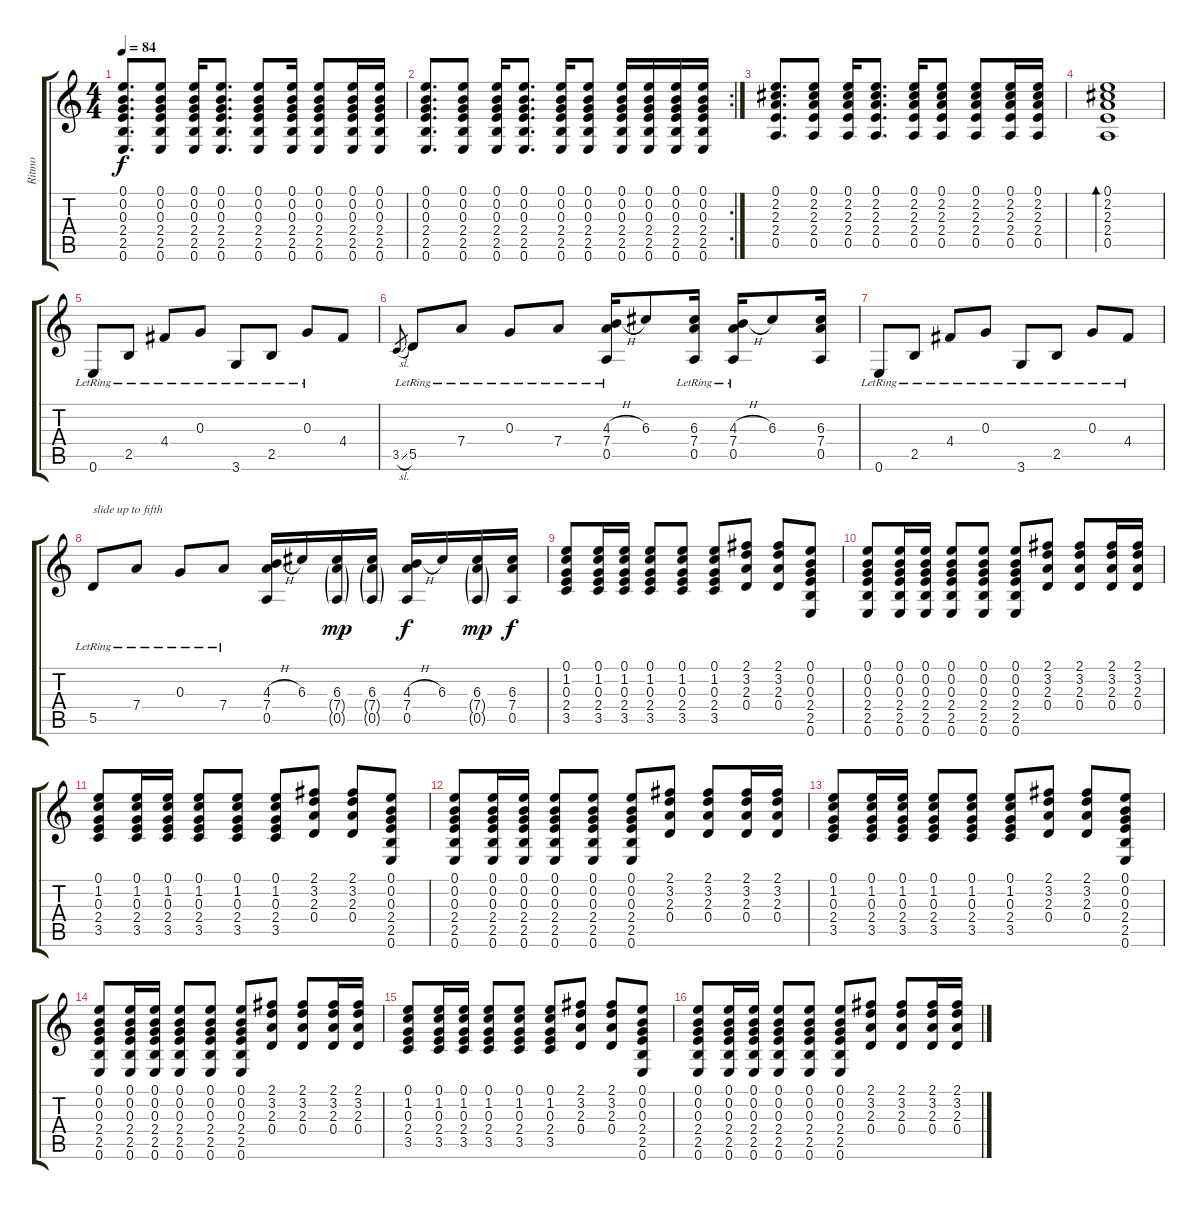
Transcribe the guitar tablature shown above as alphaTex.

\track ("Ritmo" "Ritmo") {instrument acousticguitarsteel}
\staff {score tabs}
\tuning (E4 B3 G3 D3 A2 E2) {hide}
\ts (4 4)
\tempo 84
\clef g2
\ks c
(0.1 0.2 0.3 2.4 2.5 0.6).8{d dy f} (0.1 0.2 0.3 2.4 2.5 0.6).8 (0.1 0.2 0.3 2.4 2.5 0.6).16 (0.1 0.2 0.3 2.4 2.5 0.6).8{d} (0.1 0.2 0.3 2.4 2.5 0.6).8 (0.1 0.2 0.3 2.4 2.5 0.6).16 (0.1 0.2 0.3 2.4 2.5 0.6).8 (0.1 0.2 0.3 2.4 2.5 0.6).16 (0.1 0.2 0.3 2.4 2.5 0.6).16 |
\rc 2
(0.1 0.2 0.3 2.4 2.5 0.6).8{d} (0.1 0.2 0.3 2.4 2.5 0.6).8 (0.1 0.2 0.3 2.4 2.5 0.6).16 (0.1 0.2 0.3 2.4 2.5 0.6).8{d} (0.1 0.2 0.3 2.4 2.5 0.6).16 (0.1 0.2 0.3 2.4 2.5 0.6).8 (0.1 0.2 0.3 2.4 2.5 0.6).16 (0.1 0.2 0.3 2.4 2.5 0.6).16 (0.1 0.2 0.3 2.4 2.5 0.6).16 (0.1 0.2 0.3 2.4 2.5 0.6).16 |
(0.1 2.2 2.3 2.4 0.5).8{d} (0.1 2.2 2.3 2.4 0.5).8 (0.1 2.2 2.3 2.4 0.5).16 (0.1 2.2 2.3 2.4 0.5).8{d} (0.1 2.2 2.3 2.4 0.5).16 (0.1 2.2 2.3 2.4 0.5).8 (0.1 2.2 2.3 2.4 0.5).8 (0.1 2.2 2.3 2.4 0.5).16 (0.1 2.2 2.3 2.4 0.5).16 |
(0.1 2.2 2.3 2.4 0.5).1{bd 120} |
0.6{lr}.8 2.5{lr}.8 4.4{lr}.8 0.3{lr}.8 3.6{lr}.8 2.5{lr}.8 0.3{lr}.8 4.4.8 |
3.5{sl}.8{gr} 5.5{lr}.8 7.4{lr}.8 0.3{lr}.8 7.4{lr}.8 (4.3{h} 7.4{lr} 0.5{lr}).16 6.3.8 (6.3{lr} 7.4{lr} 0.5{lr}).16 (4.3{h lr} 7.4{lr} 0.5{lr}).16 6.3.8 (6.3 7.4 0.5).16 |
0.6{lr}.8 2.5{lr}.8 4.4{lr}.8 0.3{lr}.8 3.6{lr}.8 2.5{lr}.8 0.3{lr}.8 4.4{lr}.8 |
5.5{lr}.8{txt "slide up to fifth"} 7.4{lr}.8 0.3{lr}.8 7.4{lr}.8 (4.3{h} 7.4 0.5).16 6.3.16 (6.3 7.4{g} 0.5{g}).16{dy mp} (6.3 7.4{g} 0.5{g}).16 (4.3{h} 7.4 0.5).16{dy f} 6.3.16 (6.3 7.4{g} 0.5{g}).16{dy mp} (6.3 7.4 0.5).16{dy f} |
(0.1 1.2 0.3 2.4 3.5).8 (0.1 1.2 0.3 2.4 3.5).16 (0.1 1.2 0.3 2.4 3.5).16 (0.1 1.2 0.3 2.4 3.5).8 (0.1 1.2 0.3 2.4 3.5).8 (0.1 1.2 0.3 2.4 3.5).8 (2.1 3.2 2.3 0.4).8 (2.1 3.2 2.3 0.4).8 (0.1 0.2 0.3 2.4 2.5 0.6).8 |
(0.1 0.2 0.3 2.4 2.5 0.6).8 (0.1 0.2 0.3 2.4 2.5 0.6).16 (0.1 0.2 0.3 2.4 2.5 0.6).16 (0.1 0.2 0.3 2.4 2.5 0.6).8 (0.1 0.2 0.3 2.4 2.5 0.6).8 (0.1 0.2 0.3 2.4 2.5 0.6).8 (2.1 3.2 2.3 0.4).8 (2.1 3.2 2.3 0.4).8 (2.1 3.2 2.3 0.4).16 (2.1 3.2 2.3 0.4).16 |
(0.1 1.2 0.3 2.4 3.5).8 (0.1 1.2 0.3 2.4 3.5).16 (0.1 1.2 0.3 2.4 3.5).16 (0.1 1.2 0.3 2.4 3.5).8 (0.1 1.2 0.3 2.4 3.5).8 (0.1 1.2 0.3 2.4 3.5).8 (2.1 3.2 2.3 0.4).8 (2.1 3.2 2.3 0.4).8 (0.1 0.2 0.3 2.4 2.5 0.6).8 |
(0.1 0.2 0.3 2.4 2.5 0.6).8 (0.1 0.2 0.3 2.4 2.5 0.6).16 (0.1 0.2 0.3 2.4 2.5 0.6).16 (0.1 0.2 0.3 2.4 2.5 0.6).8 (0.1 0.2 0.3 2.4 2.5 0.6).8 (0.1 0.2 0.3 2.4 2.5 0.6).8 (2.1 3.2 2.3 0.4).8 (2.1 3.2 2.3 0.4).8 (2.1 3.2 2.3 0.4).16 (2.1 3.2 2.3 0.4).16 |
(0.1 1.2 0.3 2.4 3.5).8 (0.1 1.2 0.3 2.4 3.5).16 (0.1 1.2 0.3 2.4 3.5).16 (0.1 1.2 0.3 2.4 3.5).8 (0.1 1.2 0.3 2.4 3.5).8 (0.1 1.2 0.3 2.4 3.5).8 (2.1 3.2 2.3 0.4).8 (2.1 3.2 2.3 0.4).8 (0.1 0.2 0.3 2.4 2.5 0.6).8 |
(0.1 0.2 0.3 2.4 2.5 0.6).8 (0.1 0.2 0.3 2.4 2.5 0.6).16 (0.1 0.2 0.3 2.4 2.5 0.6).16 (0.1 0.2 0.3 2.4 2.5 0.6).8 (0.1 0.2 0.3 2.4 2.5 0.6).8 (0.1 0.2 0.3 2.4 2.5 0.6).8 (2.1 3.2 2.3 0.4).8 (2.1 3.2 2.3 0.4).8 (2.1 3.2 2.3 0.4).16 (2.1 3.2 2.3 0.4).16 |
(0.1 1.2 0.3 2.4 3.5).8 (0.1 1.2 0.3 2.4 3.5).16 (0.1 1.2 0.3 2.4 3.5).16 (0.1 1.2 0.3 2.4 3.5).8 (0.1 1.2 0.3 2.4 3.5).8 (0.1 1.2 0.3 2.4 3.5).8 (2.1 3.2 2.3 0.4).8 (2.1 3.2 2.3 0.4).8 (0.1 0.2 0.3 2.4 2.5 0.6).8 |
(0.1 0.2 0.3 2.4 2.5 0.6).8 (0.1 0.2 0.3 2.4 2.5 0.6).16 (0.1 0.2 0.3 2.4 2.5 0.6).16 (0.1 0.2 0.3 2.4 2.5 0.6).8 (0.1 0.2 0.3 2.4 2.5 0.6).8 (0.1 0.2 0.3 2.4 2.5 0.6).8 (2.1 3.2 2.3 0.4).8 (2.1 3.2 2.3 0.4).8 (2.1 3.2 2.3 0.4).16 (2.1 3.2 2.3 0.4).16
